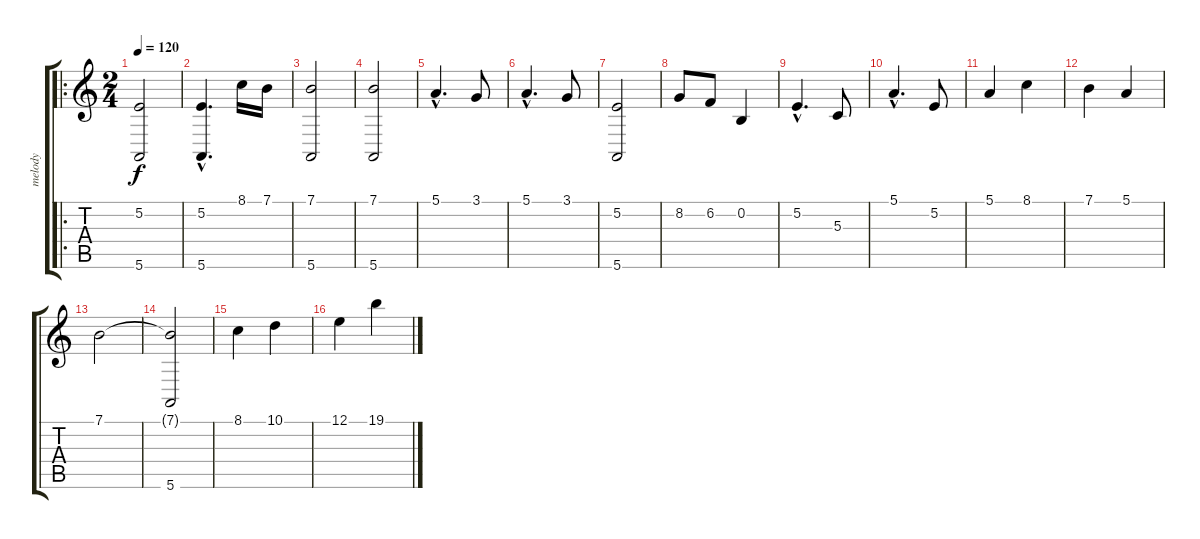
\track ("melody" "melody") {instrument acousticgrandpiano}
\staff {score tabs}
\tuning (E4 B3 G3 D3 A2 E2) {hide}
\ro
\ts (2 4)
\tempo 120
\clef g2
\ks c
(5.2 5.6).2{dy f instrument acousticgrandpiano} |
(5.2{hac} 5.6{hac}).4{d} 8.1.16 7.1.16 |
(7.1 5.6).2 |
(7.1 5.6).2 |
5.1{hac}.4{d} 3.1.8 |
5.1{hac}.4{d} 3.1.8 |
(5.2 5.6).2 |
8.2.8 6.2.8 0.2.4 |
5.2{hac}.4{d} 5.3.8 |
5.1{hac}.4{d} 5.2.8 |
5.1.4 8.1.4 |
7.1.4 5.1.4 |
7.1.2 |
(7.1{t} 5.6).2 |
8.1.4 10.1.4 |
12.1.4 19.1.4
